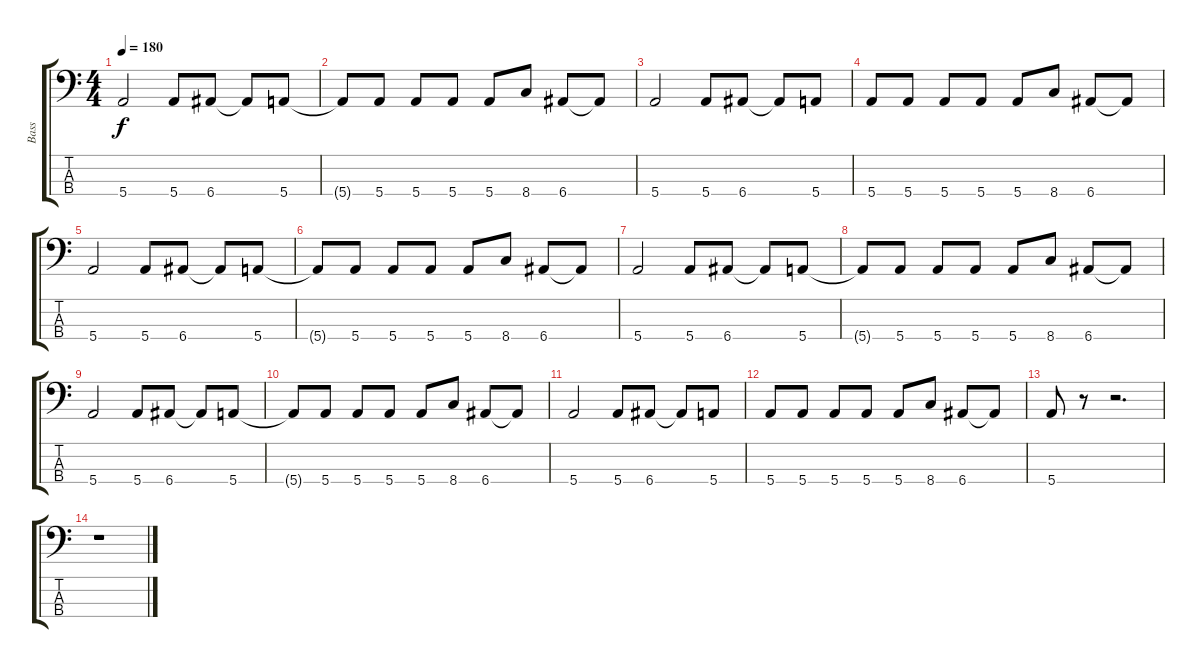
\track ("Bass" "Bass") {instrument electricbassfinger}
\staff {score tabs}
\tuning (G2 D2 A1 E1) {hide}
\ts (4 4)
\tempo 180
\clef f4
\ks c
5.4.2{dy f} 5.4.8 6.4.8 6.4{t}.8 5.4.8 |
5.4{t}.8 5.4.8 5.4.8 5.4.8 5.4.8 8.4.8 6.4.8 6.4{t}.8 |
5.4.2 5.4.8 6.4.8 6.4{t}.8 5.4.8 |
5.4.8 5.4.8 5.4.8 5.4.8 5.4.8 8.4.8 6.4.8 6.4{t}.8 |
5.4.2 5.4.8 6.4.8 6.4{t}.8 5.4.8 |
5.4{t}.8 5.4.8 5.4.8 5.4.8 5.4.8 8.4.8 6.4.8 6.4{t}.8 |
5.4.2 5.4.8 6.4.8 6.4{t}.8 5.4.8 |
5.4{t}.8 5.4.8 5.4.8 5.4.8 5.4.8 8.4.8 6.4.8 6.4{t}.8 |
5.4.2 5.4.8 6.4.8 6.4{t}.8 5.4.8 |
5.4{t}.8 5.4.8 5.4.8 5.4.8 5.4.8 8.4.8 6.4.8 6.4{t}.8 |
5.4.2 5.4.8 6.4.8 6.4{t}.8 5.4.8 |
5.4.8 5.4.8 5.4.8 5.4.8 5.4.8 8.4.8 6.4.8 6.4{t}.8 |
5.4.8 r.8 r.2{d} |
r.1
